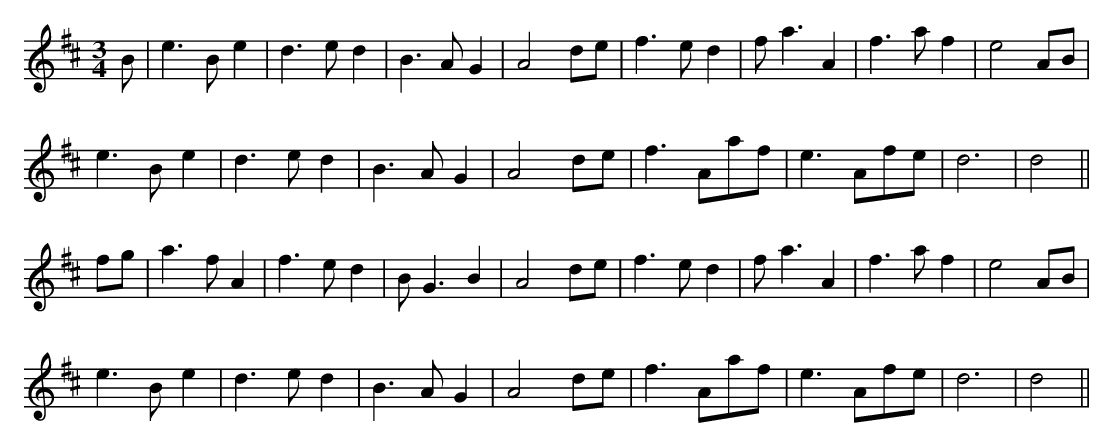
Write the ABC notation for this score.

X:1
M:3/4
K:D
B|e3 B e2|d3 e d2|B3 A G2|A4 de|f3 e d2|f a3 A2|f3 a f2|e4 AB|
e3 B e2|d3 e d2|B3 A G2|A4 de|f3 Aaf|e3 Afe|d6|d4||
fg|a3 f A2|f3 e d2|B G3 B2|A4 de|f3 e d2|f a3 A2|f3 a f2|e4 AB|
e3 B e2|d3 e d2|B3 A G2|A4 de|f3 Aaf|e3 Afe|d6|d4||
